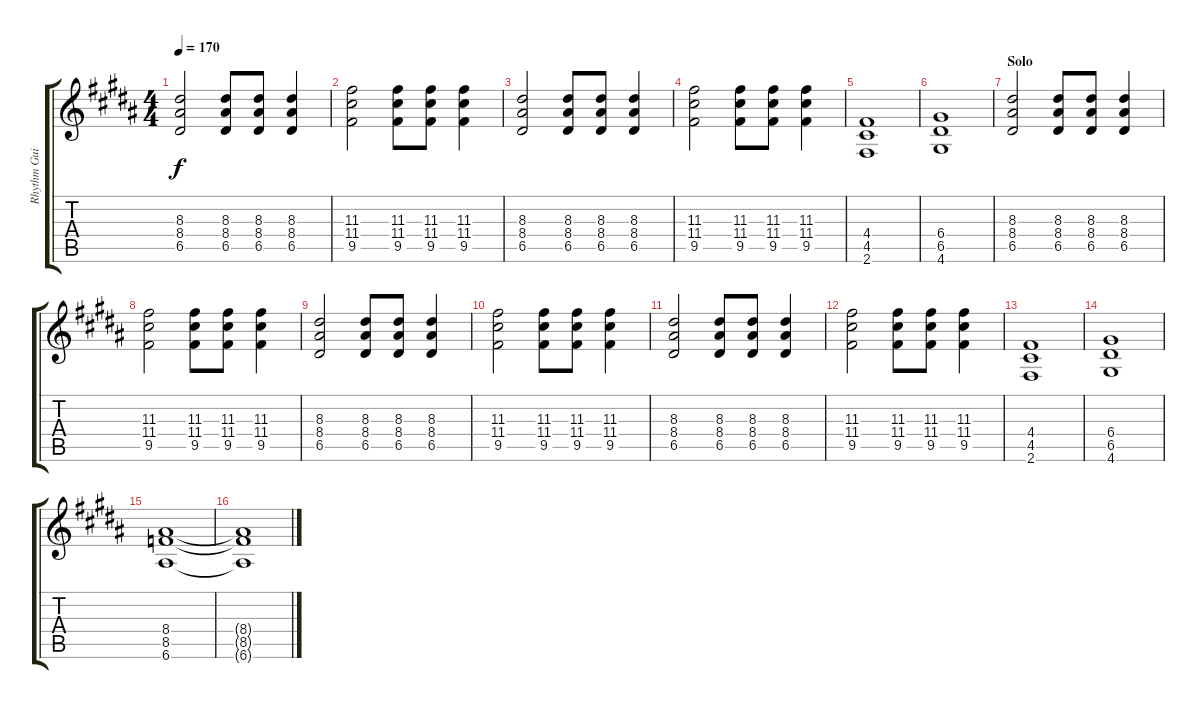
\track ("Rhythm Guitar" "Rhythm Gui") {instrument distortionguitar}
\staff {score tabs}
\tuning (E4 B3 G3 D3 A2 E2) {hide}
\ts (4 4)
\tempo 170
\clef g2
\ks b
(8.3 8.4 6.5).2{dy f} (8.3 8.4 6.5).8 (8.3 8.4 6.5).8 (8.3 8.4 6.5).4 |
(11.3 11.4 9.5).2 (11.3 11.4 9.5).8 (11.3 11.4 9.5).8 (11.3 11.4 9.5).4 |
(8.3 8.4 6.5).2 (8.3 8.4 6.5).8 (8.3 8.4 6.5).8 (8.3 8.4 6.5).4 |
(11.3 11.4 9.5).2 (11.3 11.4 9.5).8 (11.3 11.4 9.5).8 (11.3 11.4 9.5).4 |
(4.4 4.5 2.6).1 |
(6.4 6.5 4.6).1 |
\section ("" "Solo")
(8.3 8.4 6.5).2 (8.3 8.4 6.5).8 (8.3 8.4 6.5).8 (8.3 8.4 6.5).4 |
(11.3 11.4 9.5).2 (11.3 11.4 9.5).8 (11.3 11.4 9.5).8 (11.3 11.4 9.5).4 |
(8.3 8.4 6.5).2 (8.3 8.4 6.5).8 (8.3 8.4 6.5).8 (8.3 8.4 6.5).4 |
(11.3 11.4 9.5).2 (11.3 11.4 9.5).8 (11.3 11.4 9.5).8 (11.3 11.4 9.5).4 |
(8.3 8.4 6.5).2 (8.3 8.4 6.5).8 (8.3 8.4 6.5).8 (8.3 8.4 6.5).4 |
(11.3 11.4 9.5).2 (11.3 11.4 9.5).8 (11.3 11.4 9.5).8 (11.3 11.4 9.5).4 |
(4.4 4.5 2.6).1 |
(6.4 6.5 4.6).1 |
(8.4 8.5 6.6).1 |
(8.4{t} 8.5{t} 6.6{t}).1
